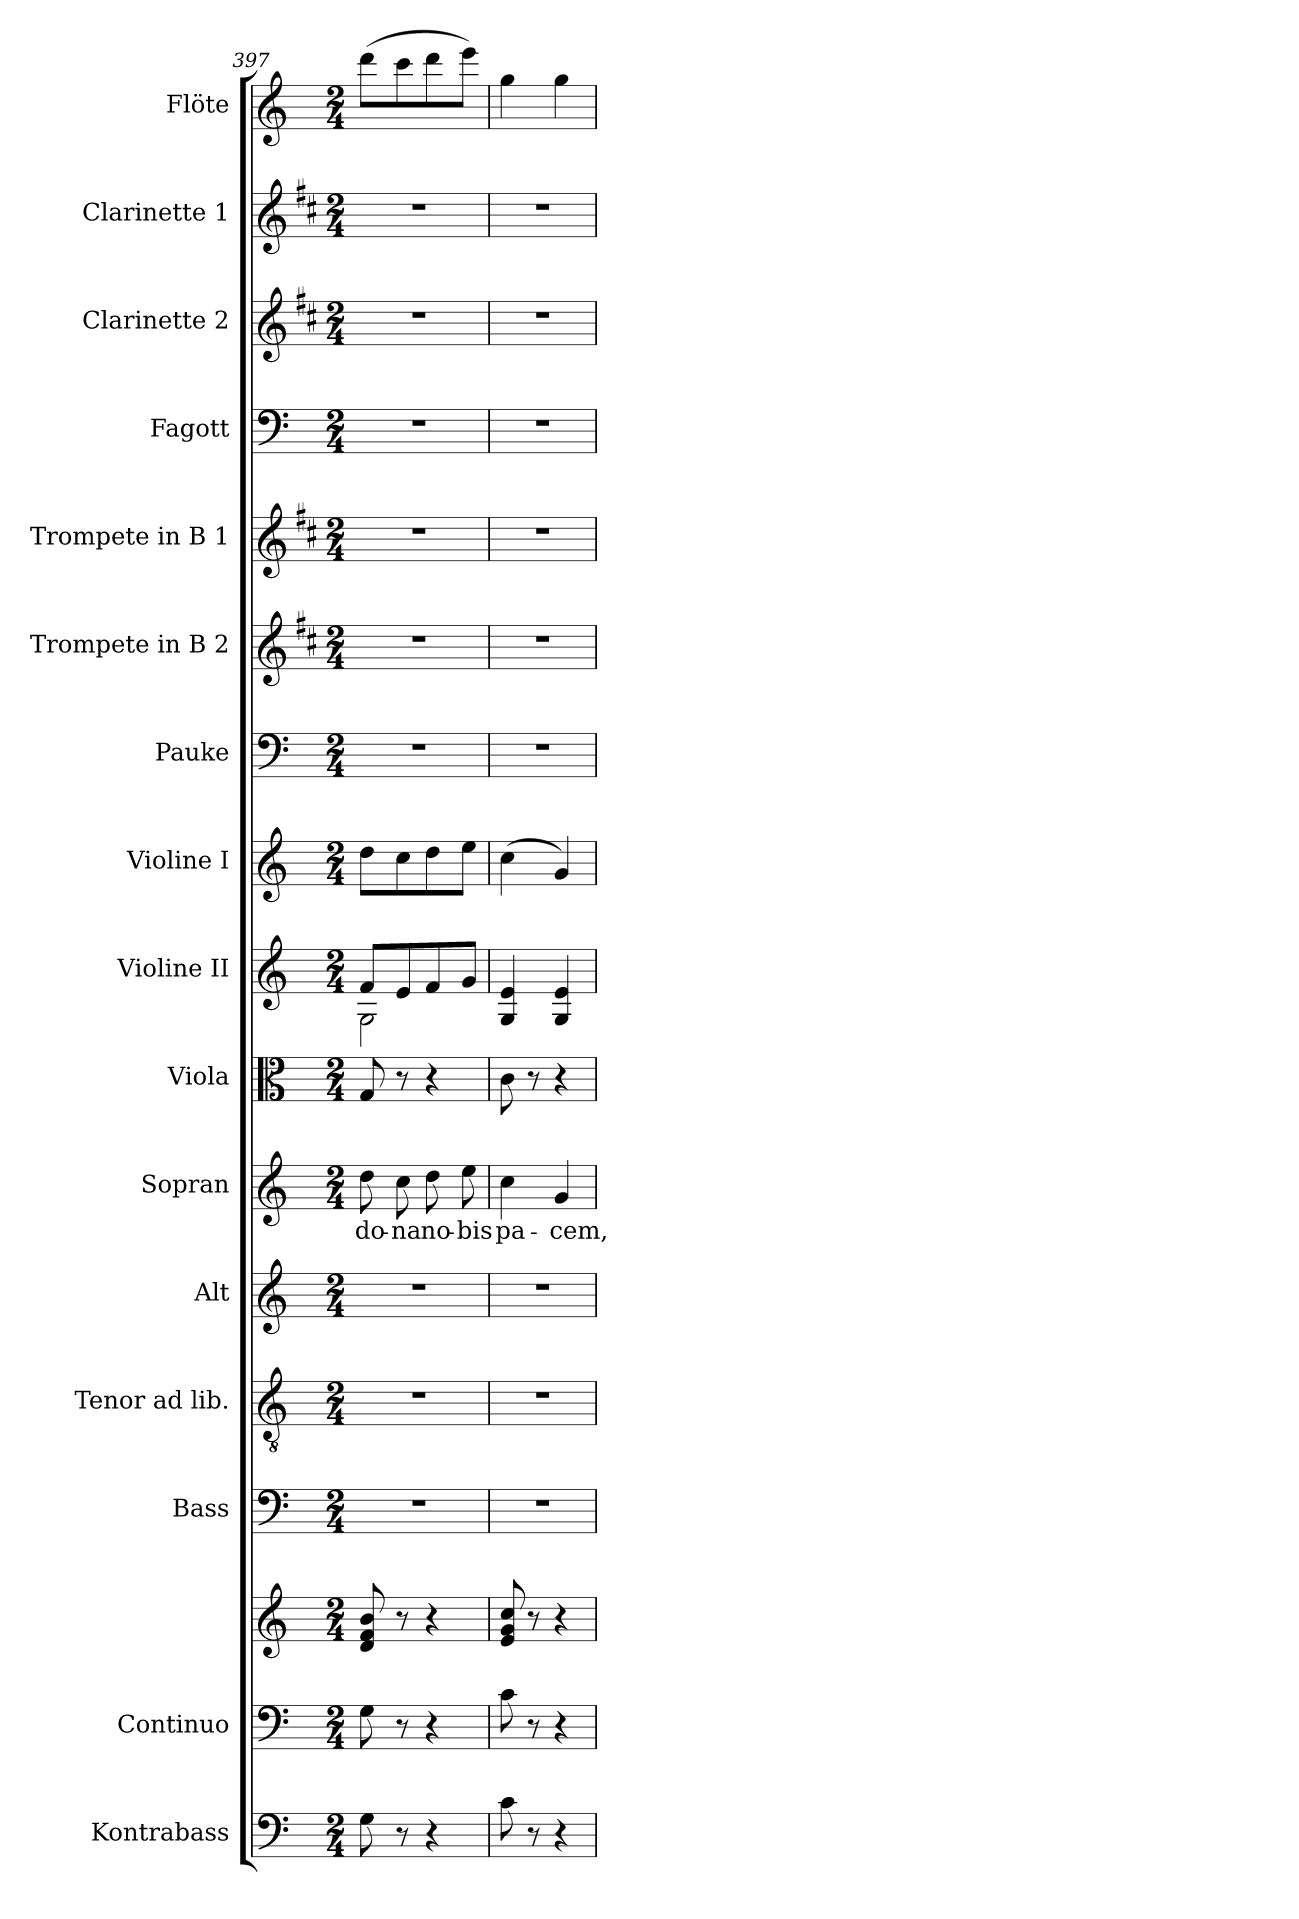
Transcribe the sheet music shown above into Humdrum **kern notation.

**kern	**kern	**kern	**kern	**kern	**kern	**kern	**text	**kern	**kern	**kern	**kern	**kern	**kern	**kern	**kern	**kern	**kern
*part16	*part15	*part15	*part14	*part13	*part12	*part11	*part11	*part10	*part9	*part8	*part7	*part6	*part5	*part4	*part3	*part2	*part1
*staff17	*staff16	*staff15	*staff14	*staff13	*staff12	*staff11	*staff11	*staff10	*staff9	*staff8	*staff7	*staff6	*staff5	*staff4	*staff3	*staff2	*staff1
*I"Kontrabass	*I"Continuo	*	*I"Bass	*I"Tenor ad lib.	*I"Alt	*I"Sopran	*	*I"Viola	*I"Violine II	*I"Violine I	*I"Pauke	*I"Trompete in B 2	*I"Trompete in B 1	*I"Fagott	*I"Clarinette 2	*I"Clarinette 1	*I"Flöte
*I'Kb.	*I'cont.	*	*I'B	*I'T	*I'A	*I'S	*	*I'Vla.	*I'Vl. II	*I'Vl. I	*I'Pk.	*	*	*I'Fg.	*I'Cl. 2	*I'Cl. 1	*I'Fl.
*clefF4	*clefF4	*clefG2	*clefF4	*clefGv2	*clefG2	*clefG2	*	*clefC3	*clefG2	*clefG2	*clefF4	*clefG2	*clefG2	*clefF4	*clefG2	*clefG2	*clefG2
*ITrd7c12	*	*	*	*	*	*	*	*	*	*	*	*ITrd1c2	*ITrd1c2	*	*ITrd1c2	*ITrd1c2	*
*k[]	*k[]	*k[]	*k[]	*k[]	*k[]	*k[]	*	*k[]	*k[]	*k[]	*k[]	*k[]	*k[]	*k[]	*k[]	*k[]	*k[]
*C:	*C:	*C:	*C:	*C:	*C:	*C:	*	*C:	*C:	*C:	*C:	*C:	*C:	*C:	*C:	*C:	*C:
*M2/4	*M2/4	*M2/4	*M2/4	*M2/4	*M2/4	*M2/4	*	*M2/4	*M2/4	*M2/4	*M2/4	*M2/4	*M2/4	*M2/4	*M2/4	*M2/4	*M2/4
=397	=397	=397	=397	=397	=397	=397	=397	=397	=397	=397	=397	=397	=397	=397	=397	=397	=397
!	!	!	!	!	!	!	!LO:LY:b	!	!	!	!	!	!	!	!	!	!
*	*	*	*	*	*	*	*	*	*^	*	*	*	*	*	*	*	*
8GG\	8G\	8d/ 8f/ 8b/	2r	2r	2r	8dd\	do-	8G/	8f/L	2G\	8dd\L	2r	2r	2r	2r	2r	2r	(>8ddd\L
!	!	!	!	!	!	!	!LO:LY:b	!	!	!	!	!	!	!	!	!	!	!
8r	8r	8r	.	.	.	8cc\	-na	8r	8e/	.	8cc\	.	.	.	.	.	.	8ccc\
!	!	!	!	!	!	!	!LO:LY:b	!	!	!	!	!	!	!	!	!	!	!
4r	4r	4r	.	.	.	8dd\	no-	4r	8f/	.	8dd\	.	.	.	.	.	.	8ddd\
!	!	!	!	!	!	!	!LO:LY:b	!	!	!	!	!	!	!	!	!	!	!
.	.	.	.	.	.	8ee\	-bis	.	8g/J	.	8ee\J	.	.	.	.	.	.	8eee\J)
*	*	*	*	*	*	*	*	*	*v	*v	*	*	*	*	*	*	*	*
=398	=398	=398	=398	=398	=398	=398	=398	=398	=398	=398	=398	=398	=398	=398	=398	=398	=398
!	!	!	!	!	!	!	!LO:LY:b	!	!	!	!	!	!	!	!	!	!
8C\	8c\	8e/ 8g/ 8cc/	2r	2r	2r	4cc\	pa-	8c\	4G/ 4e/	(>4cc\	2r	2r	2r	2r	2r	2r	4gg\
8r	8r	8r	.	.	.	.	.	8r	.	.	.	.	.	.	.	.	.
!	!	!	!	!	!	!	!LO:LY:b	!	!	!	!	!	!	!	!	!	!
4r	4r	4r	.	.	.	4g/	-cem,	4r	4G/ 4e/	4g/)	.	.	.	.	.	.	4gg\
=	=	=	=	=	=	=	=	=	=	=	=	=	=	=	=	=	=
*-	*-	*-	*-	*-	*-	*-	*-	*-	*-	*-	*-	*-	*-	*-	*-	*-	*-
